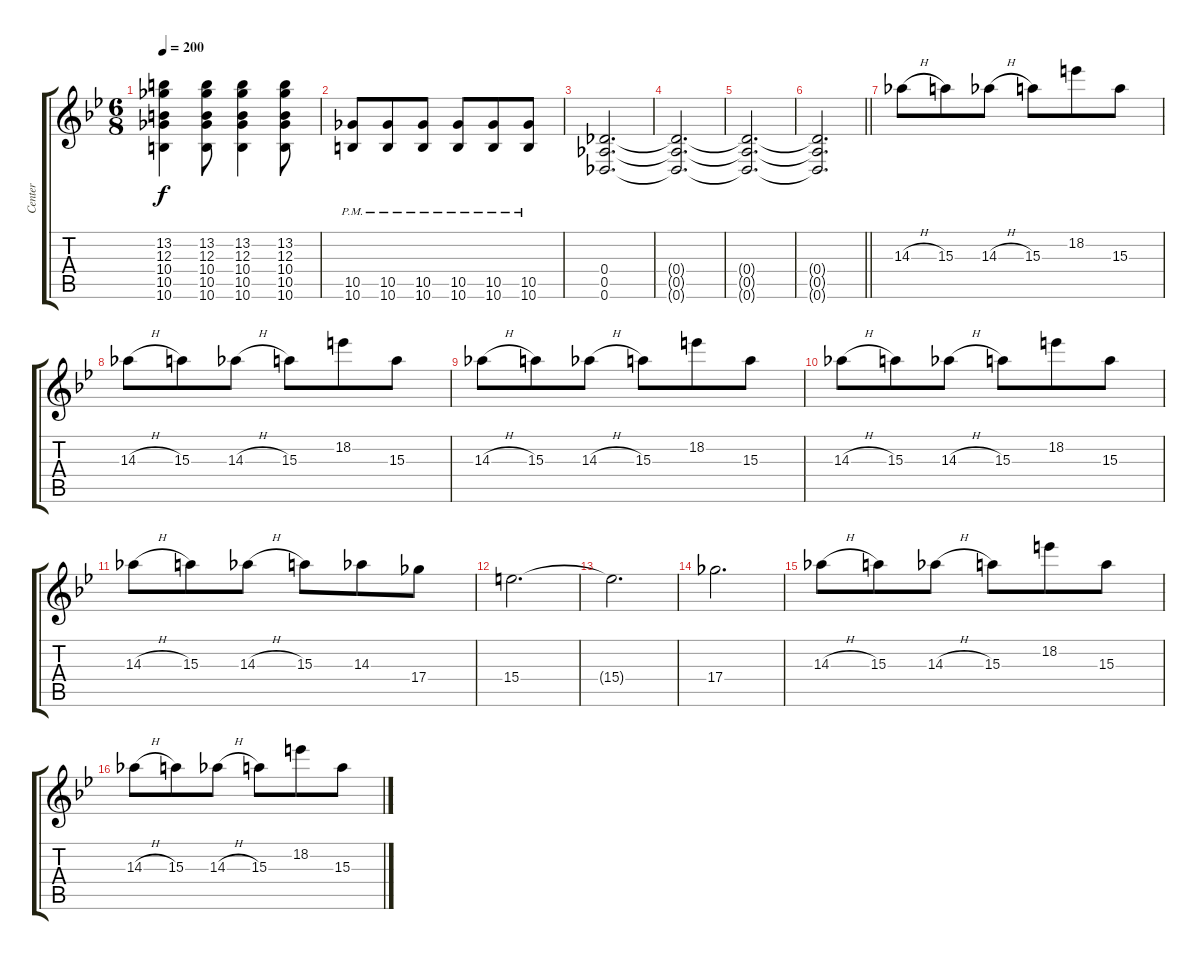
\track ("Center" "Center") {instrument overdrivenguitar}
\staff {score tabs}
\tuning (Eb4 Bb3 Gb3 Db3 Ab2 Db2) {hide}
\ts (6 8)
\tempo 200
\clef g2
\ks bb
(13.2 12.3 10.4 10.5 10.6).4{dy f} (13.2 12.3 10.4 10.5 10.6).8 (13.2 12.3 10.4 10.5 10.6).4 (13.2 12.3 10.4 10.5 10.6).8 |
(10.5{pm} 10.6{pm}).8 (10.5{pm} 10.6{pm}).8 (10.5{pm} 10.6{pm}).8 (10.5{pm} 10.6{pm}).8 (10.5{pm} 10.6{pm}).8 (10.5{pm} 10.6{pm}).8 |
(0.4 0.5 0.6).2{d} |
(0.4{t} 0.5{t} 0.6{t}).2{d} |
(0.4{t} 0.5{t} 0.6{t}).2{d} |
\barLineRight lightlight
(0.4{t} 0.5{t} 0.6{t}).2{d} |
14.3{h}.8 15.3.8 14.3{h}.8 15.3.8 18.2.8 15.3.8 |
14.3{h}.8 15.3.8 14.3{h}.8 15.3.8 18.2.8 15.3.8 |
14.3{h}.8 15.3.8 14.3{h}.8 15.3.8 18.2.8 15.3.8 |
14.3{h}.8 15.3.8 14.3{h}.8 15.3.8 18.2.8 15.3.8 |
14.3{h}.8 15.3.8 14.3{h}.8 15.3.8 14.3.8 17.4.8 |
15.4.2{d} |
15.4{t}.2{d} |
17.4.2{d} |
14.3{h}.8 15.3.8 14.3{h}.8 15.3.8 18.2.8 15.3.8 |
14.3{h}.8 15.3.8 14.3{h}.8 15.3.8 18.2.8 15.3.8
